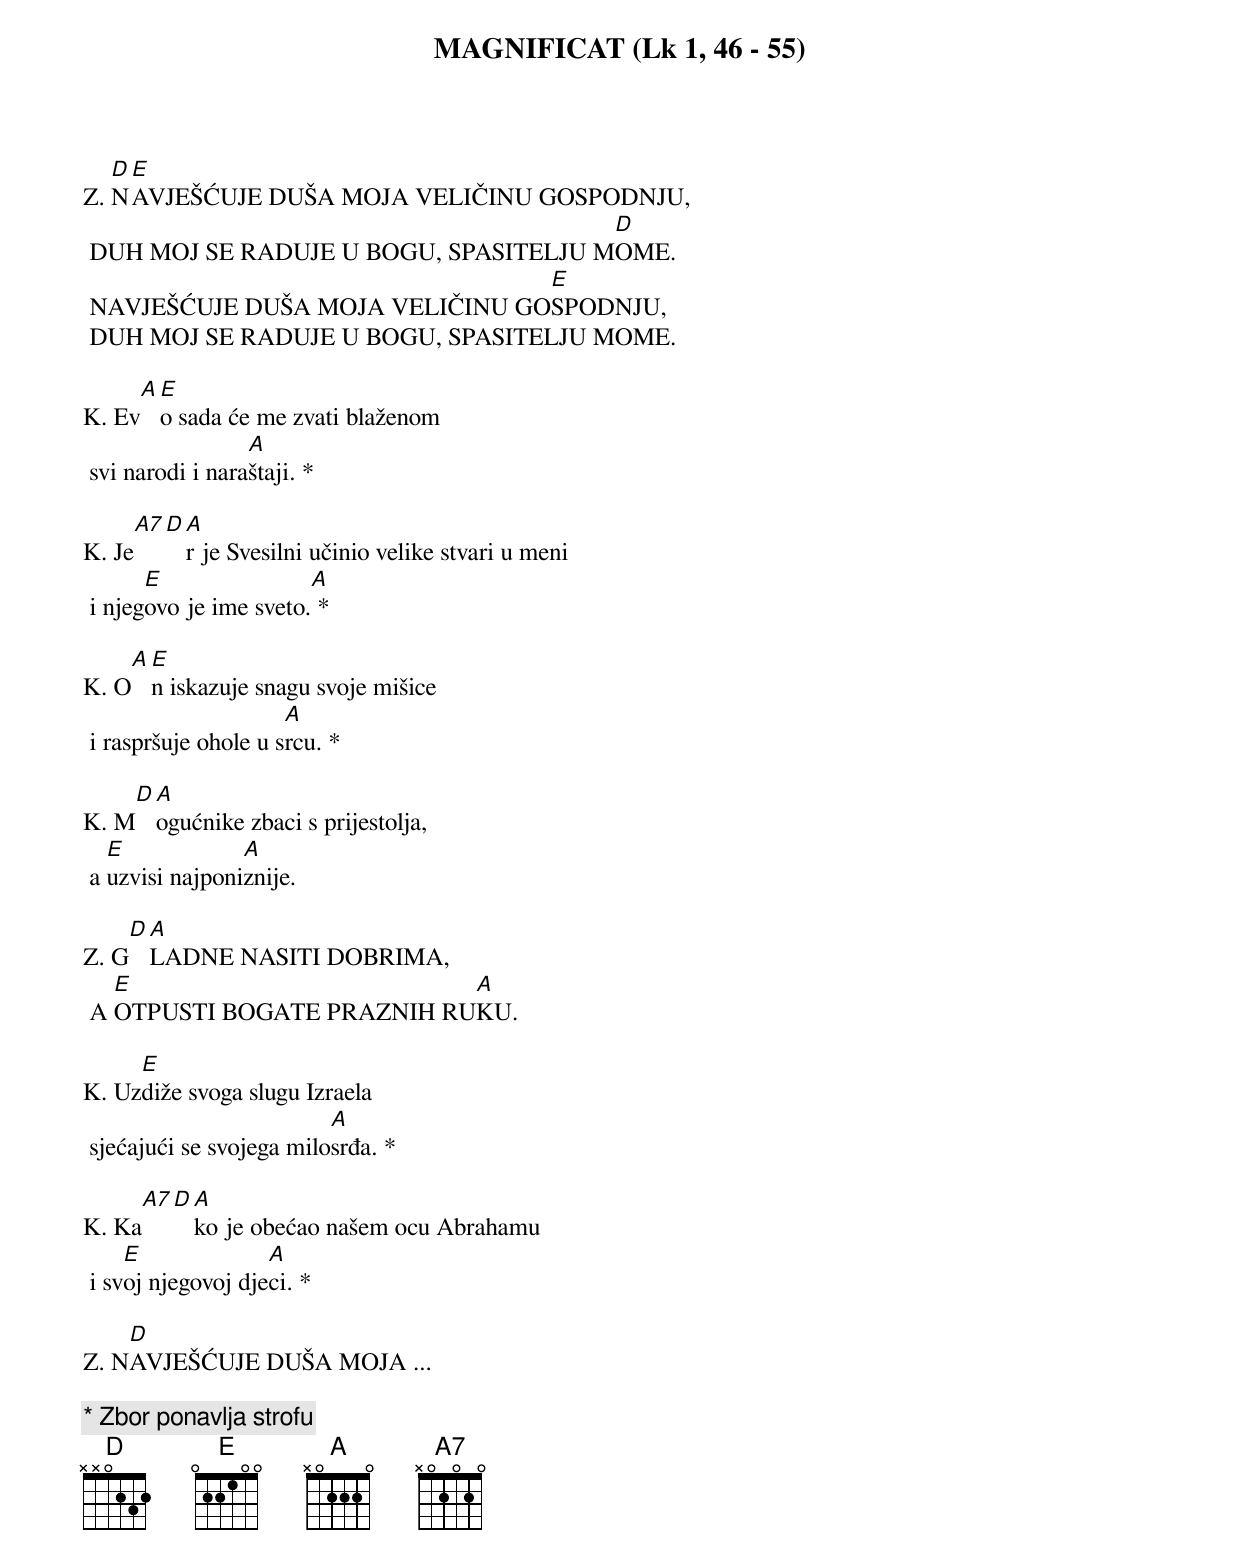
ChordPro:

{title: MAGNIFICAT (Lk 1, 46 - 55)}

Z.	[D]N[E]AVJEŠĆUJE DUŠA MOJA VELIČINU GOSPODNJU,
	DUH MOJ SE RADUJE U BOGU, SPASITELJU M[D]OME.
	NAVJEŠĆUJE DUŠA MOJA VELIČINU GO[E]SPODNJU,
	DUH MOJ SE RADUJE U BOGU, SPASITELJU MOME.

K.	Ev[A][E]o sada će me zvati blaženom
	svi narodi i nara[A]štaji. *

K.	Je[A7][D][A]r je Svesilni učinio velike stvari u meni
	i njeg[E]ovo je ime sveto.[A] *

K.	O[A][E]n iskazuje snagu svoje mišice
	i raspršuje ohole u s[A]rcu. *

K.	M[D][A]ogućnike zbaci s prijestolja,
	a [E]uzvisi najponi[A]znije.

Z.	G[D][A]LADNE NASITI DOBRIMA,
	A [E]OTPUSTI BOGATE PRAZNIH RU[A]KU.

K.	Uz[E]diže svoga slugu Izraela
	sjećajući se svojega milo[A]srđa. *

K.	Ka[A7][D][A]ko je obećao našem ocu Abrahamu
	i sv[E]oj njegovoj dje[A]ci. *

Z.	N[D]AVJEŠĆUJE DUŠA MOJA ...

{comment: * Zbor ponavlja strofu}
